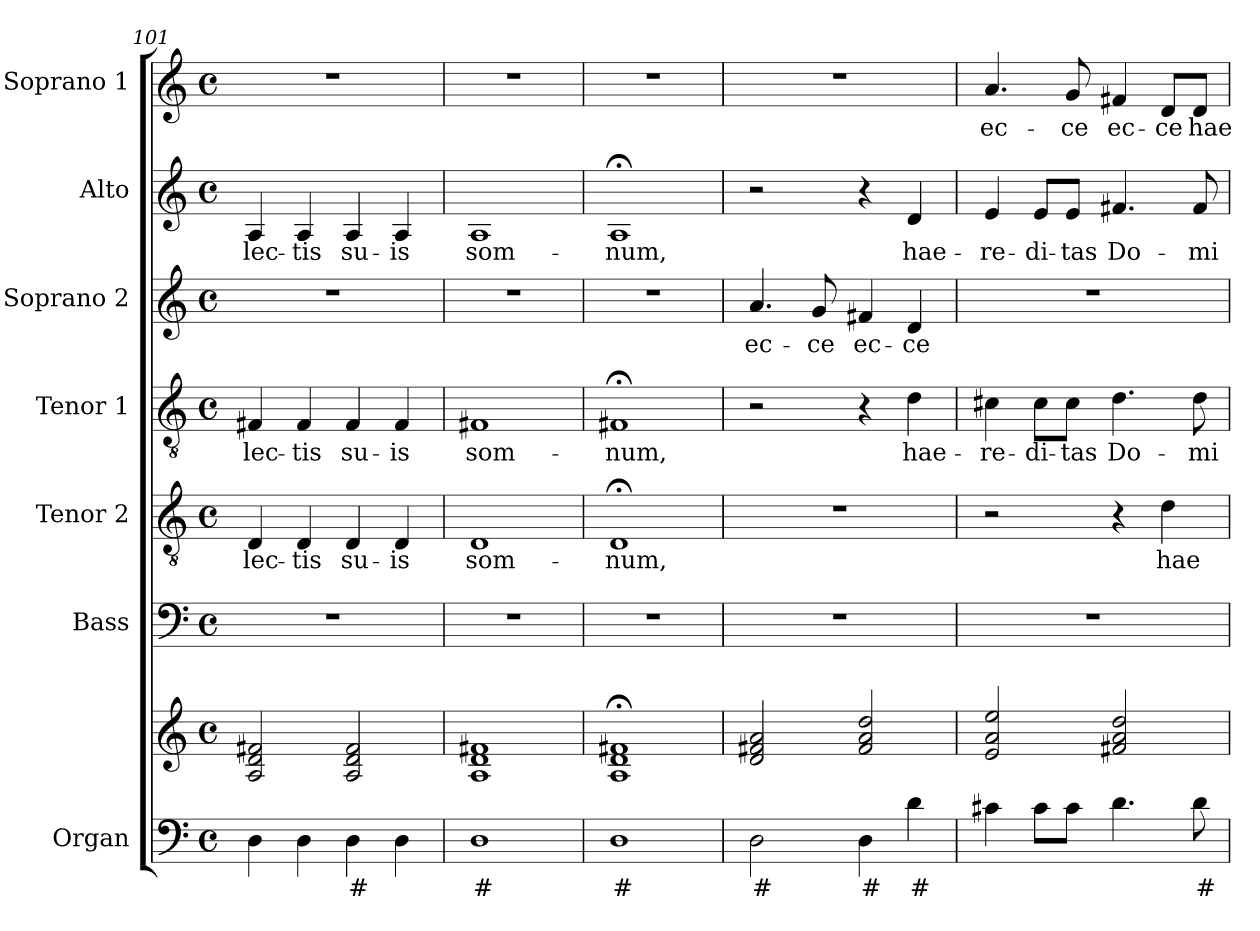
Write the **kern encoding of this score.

**kern	**text	**kern	**kern	**kern	**text	**kern	**text	**kern	**text	**kern	**text	**kern	**text
*part7	*part7	*part7	*part6	*part5	*part5	*part4	*part4	*part3	*part3	*part2	*part2	*part1	*part1
*staff8	*staff8	*staff7	*staff6	*staff5	*staff5	*staff4	*staff4	*staff3	*staff3	*staff2	*staff2	*staff1	*staff1
*I"Organ	*	*	*I"Bass	*I"Tenor 2	*	*I"Tenor 1	*	*I"Soprano 2	*	*I"Alto	*	*I"Soprano 1	*
*I'Org.	*	*	*I'B	*I'T 2	*	*I'T 1	*	*I'S 2	*	*I'A	*	*I'S 1	*
*clefF4	*	*clefG2	*clefF4	*clefGv2	*	*clefGv2	*	*clefG2	*	*clefG2	*	*clefG2	*
*k[]	*	*k[]	*k[]	*k[]	*	*k[]	*	*k[]	*	*k[]	*	*k[]	*
*M4/4	*	*M4/4	*M4/4	*M4/4	*	*M4/4	*	*M4/4	*	*M4/4	*	*M4/4	*
*met(c)	*	*met(c)	*met(c)	*met(c)	*	*met(c)	*	*met(c)	*	*met(c)	*	*met(c)	*
=101	=101	=101	=101	=101	=101	=101	=101	=101	=101	=101	=101	=101	=101
!	!	!	!	!	!LO:LY:b	!	!LO:LY:b	!	!	!	!LO:LY:b	!	!
4D\	.	2A!/ 2d!/ 2f#X!/	1r	4D/	-lec-	4F#X/	-lec-	1r	.	4A/	-lec-	1r	.
!	!	!	!	!	!LO:LY:b	!	!LO:LY:b	!	!	!	!LO:LY:b	!	!
4D\	.	.	.	4D/	-tis	4F#/	-tis	.	.	4A/	-tis	.	.
!	!LO:LY:b	!	!	!	!LO:LY:b	!	!LO:LY:b	!	!	!	!LO:LY:b	!	!
4D\	#	2A!/ 2d!/ 2f#!/	.	4D/	su-	4F#/	su-	.	.	4A/	su-	.	.
!	!	!	!	!	!LO:LY:b	!	!LO:LY:b	!	!	!	!LO:LY:b	!	!
4D\	.	.	.	4D/	-is	4F#/	-is	.	.	4A/	-is	.	.
=102	=102	=102	=102	=102	=102	=102	=102	=102	=102	=102	=102	=102	=102
!	!LO:LY:b	!	!	!	!LO:LY:b	!	!LO:LY:b	!	!	!	!LO:LY:b	!	!
1D	#	1A! 1d! 1f#X!	1r	1D	som-	1F#X	som-	1r	.	1A	som-	1r	.
=103	=103	=103	=103	=103	=103	=103	=103	=103	=103	=103	=103	=103	=103
!	!LO:LY:b	!	!	!	!LO:LY:b	!	!LO:LY:b	!	!	!	!LO:LY:b	!	!
1D	#	1A!;< 1d!;< 1f#X!;<	1r	1D;<	-num,	1F#X;<	-num,	1r	.	1A;<	-num,	1r	.
=104	=104	=104	=104	=104	=104	=104	=104	=104	=104	=104	=104	=104	=104
!	!LO:LY:b	!	!	!	!	!	!	!	!LO:LY:b	!	!	!	!
2D\	#	2d!/ 2f#X!/ 2a!/	1r	1r	.	2r	.	4.a/	ec-	2r	.	1r	.
!	!	!	!	!	!	!	!	!	!LO:LY:b	!	!	!	!
.	.	.	.	.	.	.	.	8g/	-ce	.	.	.	.
!	!LO:LY:b	!	!	!	!	!	!	!	!LO:LY:b	!	!	!	!
4D\	#	2f#!/ 2a!/ 2dd!/	.	.	.	4r	.	4f#X/	ec-	4r	.	.	.
!	!LO:LY:b	!	!	!	!	!	!LO:LY:b	!	!LO:LY:b	!	!LO:LY:b	!	!
4d\	#	.	.	.	.	4d\	hae-	4d/	-ce	4d/	hae-	.	.
=105	=105	=105	=105	=105	=105	=105	=105	=105	=105	=105	=105	=105	=105
!	!	!	!	!	!	!	!LO:LY:b	!	!	!	!LO:LY:b	!	!LO:LY:b
4c#X\	.	2e!/ 2a!/ 2ee!/	1r	2r	.	4c#X\	-re-	1r	.	4e/	-re-	4.a/	ec-
!	!	!	!	!	!	!	!LO:LY:b	!	!	!	!LO:LY:b	!	!
8c#\L	.	.	.	.	.	8c#\L	-di-	.	.	8e/L	-di-	.	.
!	!	!	!	!	!	!	!LO:LY:b	!	!	!	!LO:LY:b	!	!LO:LY:b
8c#\J	.	.	.	.	.	8c#\J	-tas	.	.	8e/J	-tas	8g/	-ce
!	!	!	!	!	!	!	!LO:LY:b	!	!	!	!LO:LY:b	!	!LO:LY:b
4.d\	.	2f#X!/ 2a!/ 2dd!/	.	4r	.	4.d\	Do-	.	.	4.f#X/	Do-	4f#X/	ec-
!	!	!	!	!	!LO:LY:b	!	!	!	!	!	!	!	!LO:LY:b
.	.	.	.	4d\	hae-	.	.	.	.	.	.	8d/L	-ce
!	!LO:LY:b	!	!	!	!	!	!LO:LY:b	!	!	!	!LO:LY:b	!	!LO:LY:b
8d\	#	.	.	.	.	8d\	-mi-	.	.	8f#/	-mi-	8d/J	hae-
=	=	=	=	=	=	=	=	=	=	=	=	=	=
*-	*-	*-	*-	*-	*-	*-	*-	*-	*-	*-	*-	*-	*-
